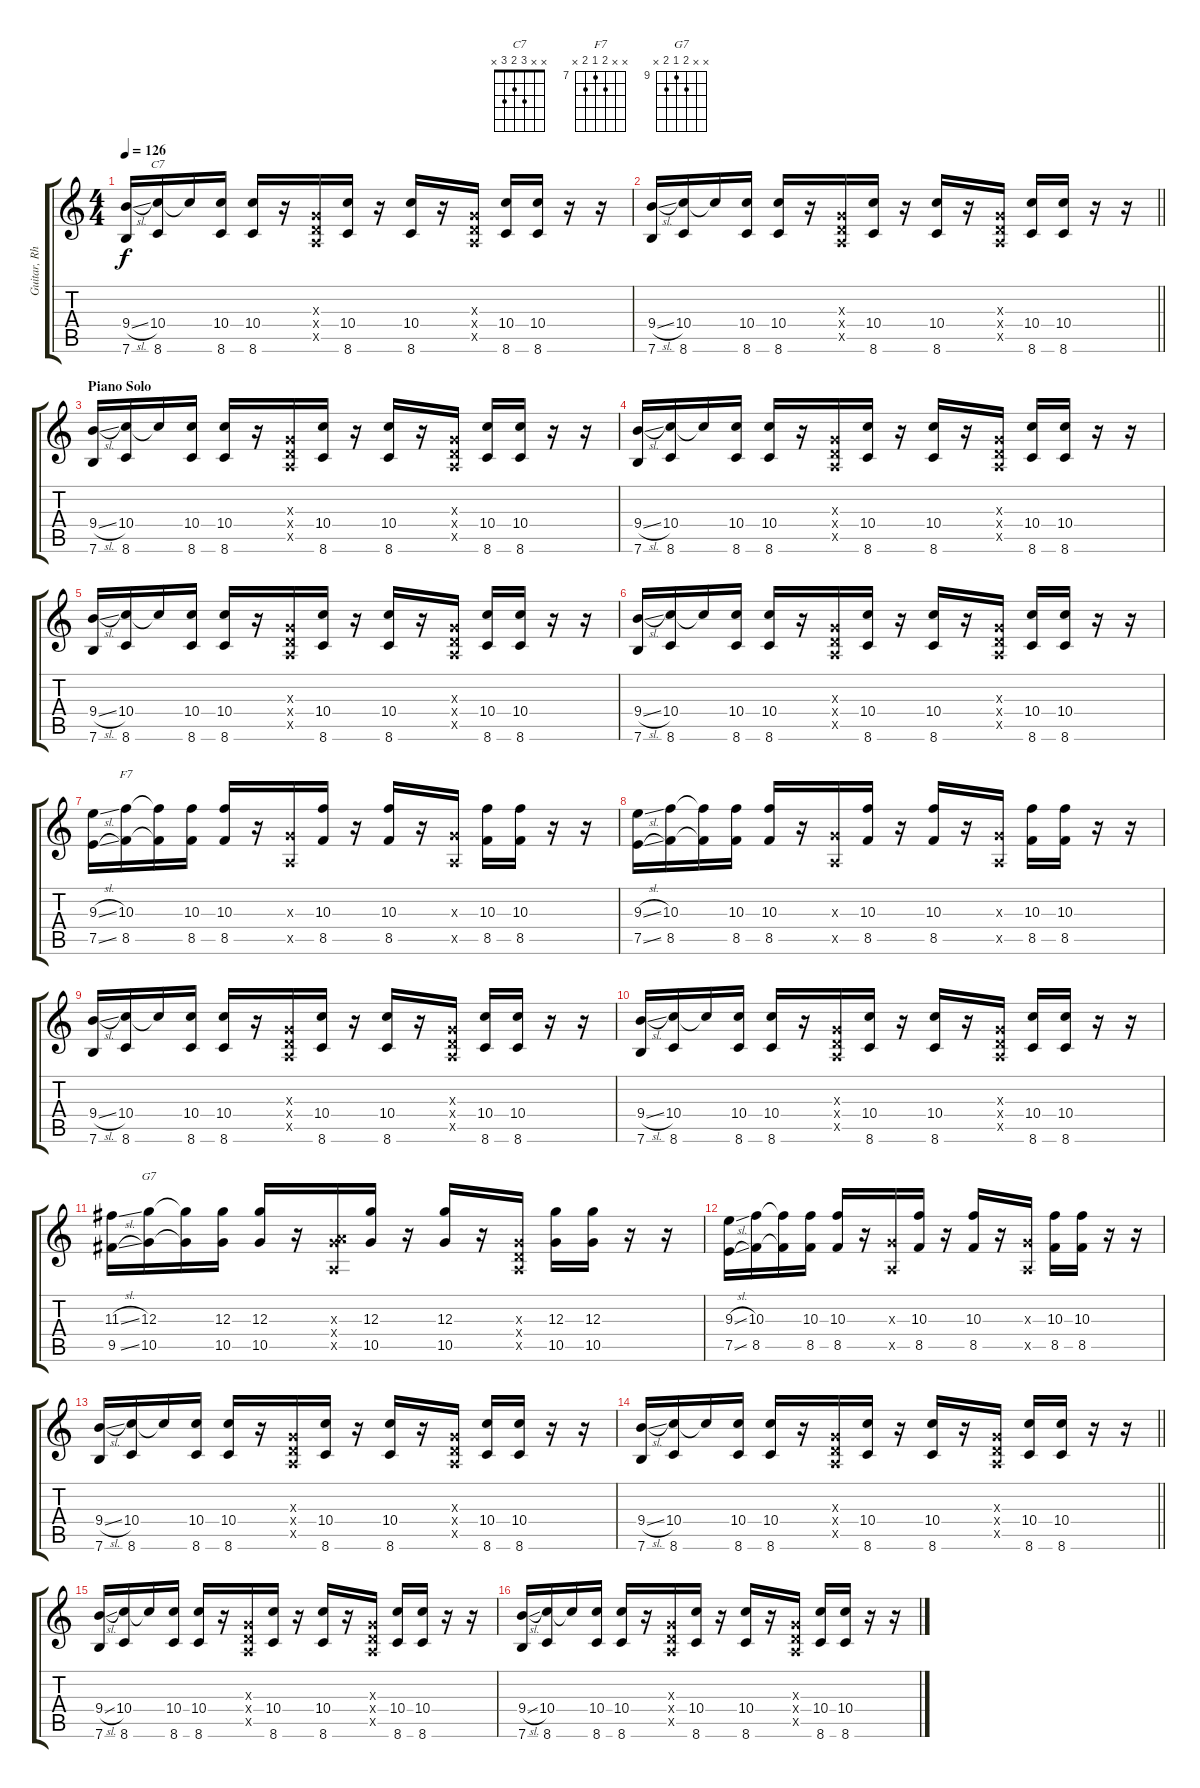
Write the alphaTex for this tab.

\track ("Guitar, Rhythm 2" "Guitar, Rh") {instrument electricguitarclean}
\staff {score tabs}
\tuning (E4 B3 G3 D3 A2 E2) {hide}
\chord ("C7" x x 3 2 3 x)
\chord ("F7" x x 8 7 8 x) {firstfret 7}
\chord ("G7" x x 10 9 10 x) {firstfret 9}
\ts (4 4)
\tempo 126
\clef g2
\ks c
(9.4{sl} 7.6).16{dy f} (10.4 8.6).16{ch "C7"} 10.4{t}.16 (10.4 8.6).16 (10.4 8.6).16 r.16 (0.3{x} 0.4{x} 0.5{x}).16 (10.4 8.6).16 r.16 (10.4 8.6).16 r.16 (0.3{x} 0.4{x} 0.5{x}).16 (10.4 8.6).16 (10.4 8.6).16 r.16 r.16 |
\barLineRight lightlight
(9.4{sl} 7.6).16 (10.4 8.6).16 10.4{t}.16 (10.4 8.6).16 (10.4 8.6).16 r.16 (0.3{x} 0.4{x} 0.5{x}).16 (10.4 8.6).16 r.16 (10.4 8.6).16 r.16 (0.3{x} 0.4{x} 0.5{x}).16 (10.4 8.6).16 (10.4 8.6).16 r.16 r.16 |
\section ("" "Piano Solo")
(9.4{sl} 7.6).16 (10.4 8.6).16 10.4{t}.16 (10.4 8.6).16 (10.4 8.6).16 r.16 (0.3{x} 0.4{x} 0.5{x}).16 (10.4 8.6).16 r.16 (10.4 8.6).16 r.16 (0.3{x} 0.4{x} 0.5{x}).16 (10.4 8.6).16 (10.4 8.6).16 r.16 r.16 |
(9.4{sl} 7.6).16 (10.4 8.6).16 10.4{t}.16 (10.4 8.6).16 (10.4 8.6).16 r.16 (0.3{x} 0.4{x} 0.5{x}).16 (10.4 8.6).16 r.16 (10.4 8.6).16 r.16 (0.3{x} 0.4{x} 0.5{x}).16 (10.4 8.6).16 (10.4 8.6).16 r.16 r.16 |
(9.4{sl} 7.6).16 (10.4 8.6).16 10.4{t}.16 (10.4 8.6).16 (10.4 8.6).16 r.16 (0.3{x} 0.4{x} 0.5{x}).16 (10.4 8.6).16 r.16 (10.4 8.6).16 r.16 (0.3{x} 0.4{x} 0.5{x}).16 (10.4 8.6).16 (10.4 8.6).16 r.16 r.16 |
(9.4{sl} 7.6).16 (10.4 8.6).16 10.4{t}.16 (10.4 8.6).16 (10.4 8.6).16 r.16 (0.3{x} 0.4{x} 0.5{x}).16 (10.4 8.6).16 r.16 (10.4 8.6).16 r.16 (0.3{x} 0.4{x} 0.5{x}).16 (10.4 8.6).16 (10.4 8.6).16 r.16 r.16 |
(9.3{sl} 7.5{sl}).16 (10.3 8.5).16{ch "F7"} (10.3{t} 8.5{t}).16 (10.3 8.5).16 (10.3 8.5).16 r.16 (0.3{x} 0.5{x}).16 (10.3 8.5).16 r.16 (10.3 8.5).16 r.16 (0.3{x} 0.5{x}).16 (10.3 8.5).16 (10.3 8.5).16 r.16 r.16 |
(9.3{sl} 7.5{sl}).16 (10.3 8.5).16 (10.3{t} 8.5{t}).16 (10.3 8.5).16 (10.3 8.5).16 r.16 (0.3{x} 0.5{x}).16 (10.3 8.5).16 r.16 (10.3 8.5).16 r.16 (0.3{x} 0.5{x}).16 (10.3 8.5).16 (10.3 8.5).16 r.16 r.16 |
(9.4{sl} 7.6).16 (10.4 8.6).16 10.4{t}.16 (10.4 8.6).16 (10.4 8.6).16 r.16 (0.3{x} 0.4{x} 0.5{x}).16 (10.4 8.6).16 r.16 (10.4 8.6).16 r.16 (0.3{x} 0.4{x} 0.5{x}).16 (10.4 8.6).16 (10.4 8.6).16 r.16 r.16 |
(9.4{sl} 7.6).16 (10.4 8.6).16 10.4{t}.16 (10.4 8.6).16 (10.4 8.6).16 r.16 (0.3{x} 0.4{x} 0.5{x}).16 (10.4 8.6).16 r.16 (10.4 8.6).16 r.16 (0.3{x} 0.4{x} 0.5{x}).16 (10.4 8.6).16 (10.4 8.6).16 r.16 r.16 |
(11.3{sl} 9.5{sl}).16 (12.3 10.5).16{ch "G7"} (12.3{t} 10.5{t}).16 (12.3 10.5).16 (12.3 10.5).16 r.16 (0.3{x} 7.4{x} 0.5{x}).16 (12.3 10.5).16 r.16 (12.3 10.5).16 r.16 (0.3{x} 0.4{x} 0.5{x}).16 (12.3 10.5).16 (12.3 10.5).16 r.16 r.16 |
(9.3{sl} 7.5{sl}).16 (10.3 8.5).16 (10.3{t} 8.5{t}).16 (10.3 8.5).16 (10.3 8.5).16 r.16 (0.3{x} 0.5{x}).16 (10.3 8.5).16 r.16 (10.3 8.5).16 r.16 (0.3{x} 0.5{x}).16 (10.3 8.5).16 (10.3 8.5).16 r.16 r.16 |
(9.4{sl} 7.6).16 (10.4 8.6).16 10.4{t}.16 (10.4 8.6).16 (10.4 8.6).16 r.16 (0.3{x} 0.4{x} 0.5{x}).16 (10.4 8.6).16 r.16 (10.4 8.6).16 r.16 (0.3{x} 0.4{x} 0.5{x}).16 (10.4 8.6).16 (10.4 8.6).16 r.16 r.16 |
\barLineRight lightlight
(9.4{sl} 7.6).16 (10.4 8.6).16 10.4{t}.16 (10.4 8.6).16 (10.4 8.6).16 r.16 (0.3{x} 0.4{x} 0.5{x}).16 (10.4 8.6).16 r.16 (10.4 8.6).16 r.16 (0.3{x} 0.4{x} 0.5{x}).16 (10.4 8.6).16 (10.4 8.6).16 r.16 r.16 |
(9.4{sl} 7.6).16 (10.4 8.6).16 10.4{t}.16 (10.4 8.6).16 (10.4 8.6).16 r.16 (0.3{x} 0.4{x} 0.5{x}).16 (10.4 8.6).16 r.16 (10.4 8.6).16 r.16 (0.3{x} 0.4{x} 0.5{x}).16 (10.4 8.6).16 (10.4 8.6).16 r.16 r.16 |
(9.4{sl} 7.6).16 (10.4 8.6).16 10.4{t}.16 (10.4 8.6).16 (10.4 8.6).16 r.16 (0.3{x} 0.4{x} 0.5{x}).16 (10.4 8.6).16 r.16 (10.4 8.6).16 r.16 (0.3{x} 0.4{x} 0.5{x}).16 (10.4 8.6).16 (10.4 8.6).16 r.16 r.16
